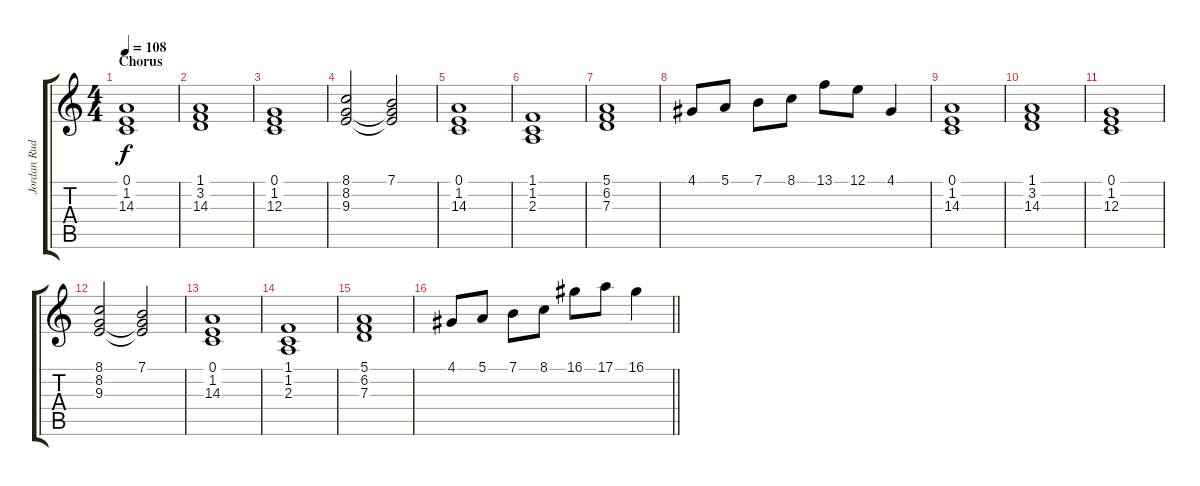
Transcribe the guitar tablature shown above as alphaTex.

\track ("Jordan Rudess" "Jordan Rud") {instrument stringensemble1}
\staff {score tabs}
\tuning (E4 B3 G3 D3 A2 D2) {hide}
\ts (4 4)
\section ("" "Chorus")
\tempo 108
\clef g2
\ks c
(0.1 1.2 14.3).1{dy f} |
(1.1 3.2 14.3).1 |
(0.1 1.2 12.3).1 |
(8.1 8.2 9.3).2 (7.1 8.2{t} 9.3{t}).2 |
(0.1 1.2 14.3).1 |
(1.1 1.2 2.3).1 |
(5.1 6.2 7.3).1 |
4.1.8 5.1.8 7.1.8 8.1.8 13.1.8 12.1.8 4.1.4 |
(0.1 1.2 14.3).1 |
(1.1 3.2 14.3).1 |
(0.1 1.2 12.3).1 |
(8.1 8.2 9.3).2 (7.1 8.2{t} 9.3{t}).2 |
(0.1 1.2 14.3).1 |
(1.1 1.2 2.3).1 |
(5.1 6.2 7.3).1 |
\barLineRight lightlight
4.1.8 5.1.8 7.1.8 8.1.8 16.1.8 17.1.8 16.1.4
